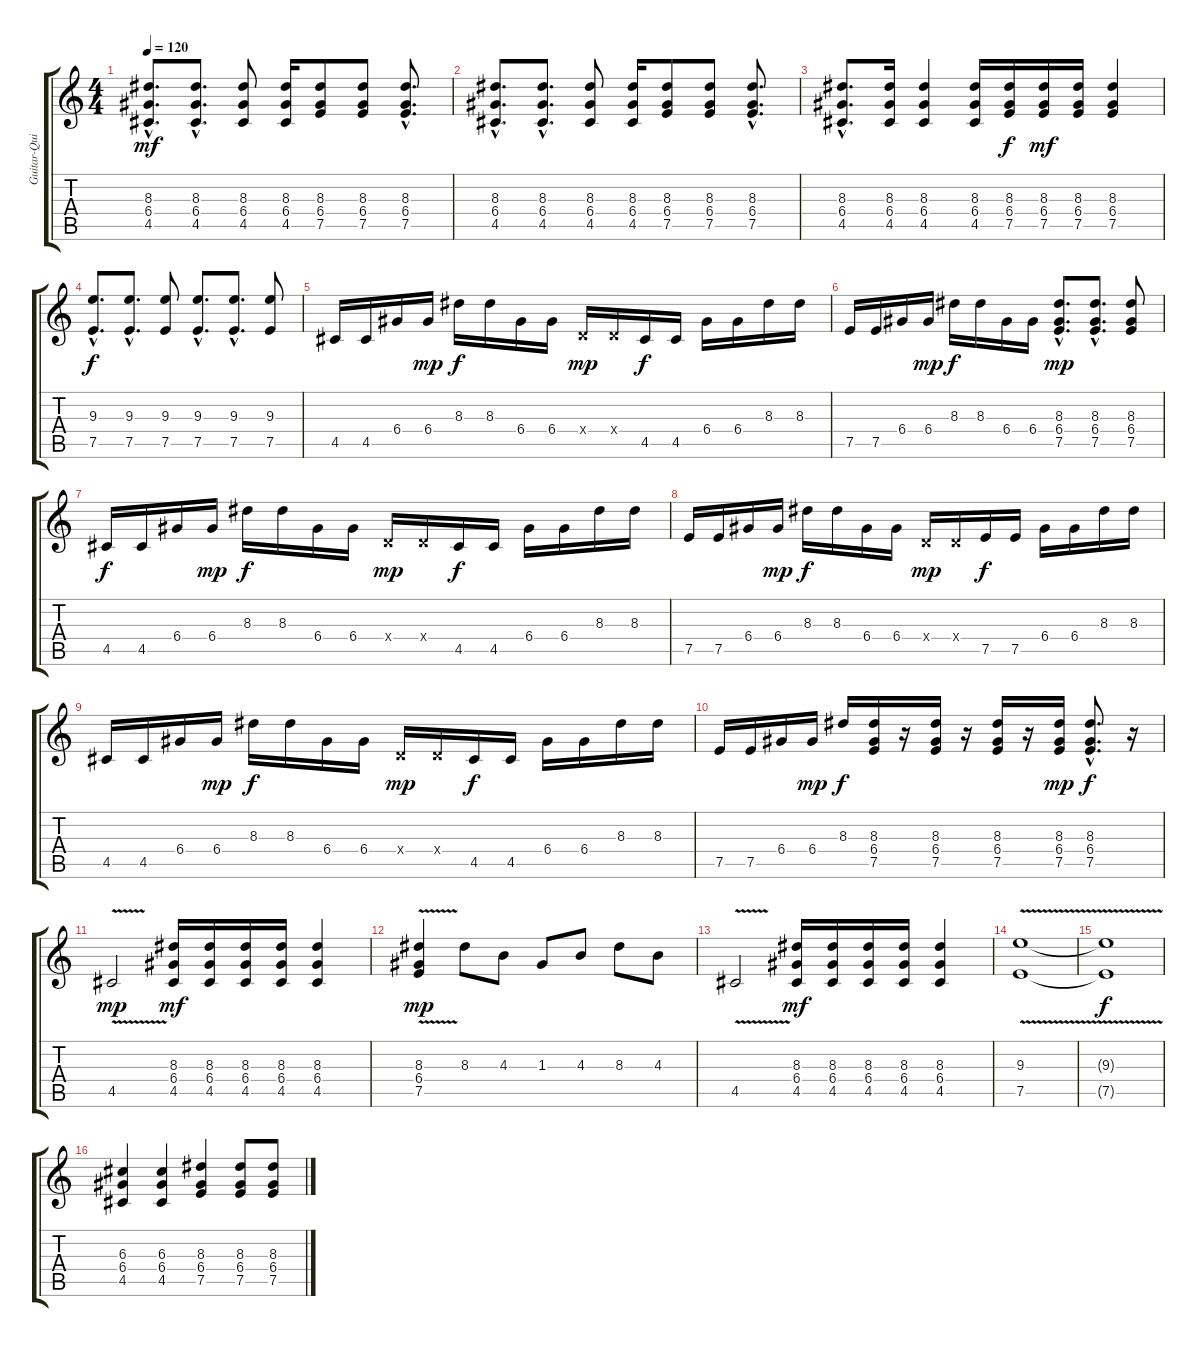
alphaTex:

\track ("Guitar-Quinn Allman" "Guitar-Qui") {instrument distortionguitar}
\staff {score tabs}
\tuning (E4 B3 G3 D3 A2 E2) {hide}
\ts (4 4)
\tempo 120
\clef g2
\ks c
(8.3{hac} 6.4{hac} 4.5{hac}).8{d dy mf instrument distortionguitar} (8.3{hac} 6.4{hac} 4.5{hac}).8{d} (8.3 6.4 4.5).8 (8.3 6.4 4.5).16 (8.3 6.4 7.5).8 (8.3 6.4 7.5).8 (8.3{hac} 6.4{hac} 7.5{hac}).8{d} |
(8.3{hac} 6.4{hac} 4.5{hac}).8{d} (8.3{hac} 6.4{hac} 4.5{hac}).8{d} (8.3 6.4 4.5).8 (8.3 6.4 4.5).16 (8.3 6.4 7.5).8 (8.3 6.4 7.5).8 (8.3{hac} 6.4{hac} 7.5{hac}).8{d} |
(8.3{hac} 6.4{hac} 4.5{hac}).8{d} (8.3 6.4 4.5).16 (8.3 6.4 4.5).4 (8.3 6.4 4.5).16 (8.3 6.4 7.5).16{dy f} (8.3 6.4 7.5).16{dy mf} (8.3 6.4 7.5).16 (8.3 6.4 7.5).4 |
(9.3{hac} 7.5{hac}).8{d dy f} (9.3{hac} 7.5{hac}).8{d} (9.3 7.5).8 (9.3{hac} 7.5{hac}).8{d} (9.3{hac} 7.5{hac}).8{d} (9.3 7.5).8 |
4.5.16{volume 6 balance 0} 4.5.16 6.4.16 6.4.16{dy mp} 8.3.16{dy f} 8.3.16 6.4.16 6.4.16 0.4{x}.16{dy mp} 0.4{x}.16 4.5.16{dy f} 4.5.16 6.4.16 6.4.16 8.3.16 8.3.16 |
7.5.16 7.5.16 6.4.16 6.4.16{dy mp} 8.3.16{dy f} 8.3.16 6.4.16 6.4.16 (8.3{hac} 6.4{hac} 7.5{hac}).8{d dy mp volume 10 balance 8} (8.3{hac} 6.4{hac} 7.5{hac}).8{d} (8.3 6.4 7.5).8 |
4.5.16{dy f} 4.5.16 6.4.16 6.4.16{dy mp} 8.3.16{dy f} 8.3.16 6.4.16 6.4.16 0.4{x}.16{dy mp} 0.4{x}.16 4.5.16{dy f} 4.5.16 6.4.16 6.4.16 8.3.16 8.3.16 |
7.5.16 7.5.16 6.4.16 6.4.16{dy mp} 8.3.16{dy f} 8.3.16 6.4.16 6.4.16 0.4{x}.16{dy mp} 0.4{x}.16 7.5.16{dy f} 7.5.16 6.4.16 6.4.16 8.3.16 8.3.16 |
4.5.16 4.5.16 6.4.16 6.4.16{dy mp} 8.3.16{dy f} 8.3.16 6.4.16 6.4.16 0.4{x}.16{dy mp} 0.4{x}.16 4.5.16{dy f} 4.5.16 6.4.16 6.4.16 8.3.16 8.3.16 |
7.5.16 7.5.16 6.4.16 6.4.16{dy mp} 8.3.16{dy f} (8.3 6.4 7.5).16 r.16 (8.3 6.4 7.5).16 r.16 (8.3 6.4 7.5).16 r.16 (8.3 6.4 7.5).16{dy mp} (8.3{hac} 6.4{hac} 7.5{hac}).8{d dy f} r.16 |
4.5{v}.2{dy mp} (8.3 6.4 4.5).16{dy mf} (8.3 6.4 4.5).16 (8.3 6.4 4.5).16 (8.3 6.4 4.5).16 (8.3 6.4 4.5).4 |
(8.3{v} 6.4{v} 7.5{v}).4{dy mp} 8.3.8 4.3.8 1.3.8 4.3.8 8.3.8 4.3.8 |
4.5{v}.2 (8.3 6.4 4.5).16{dy mf} (8.3 6.4 4.5).16 (8.3 6.4 4.5).16 (8.3 6.4 4.5).16 (8.3 6.4 4.5).4 |
(9.3{v} 7.5{v}).1 |
(9.3{t} 7.5{t}).1{dy f} |
(6.3 6.4 4.5).4 (6.3 6.4 4.5).4 (8.3 6.4 7.5).4 (8.3 6.4 7.5).8 (8.3 6.4 7.5).8
